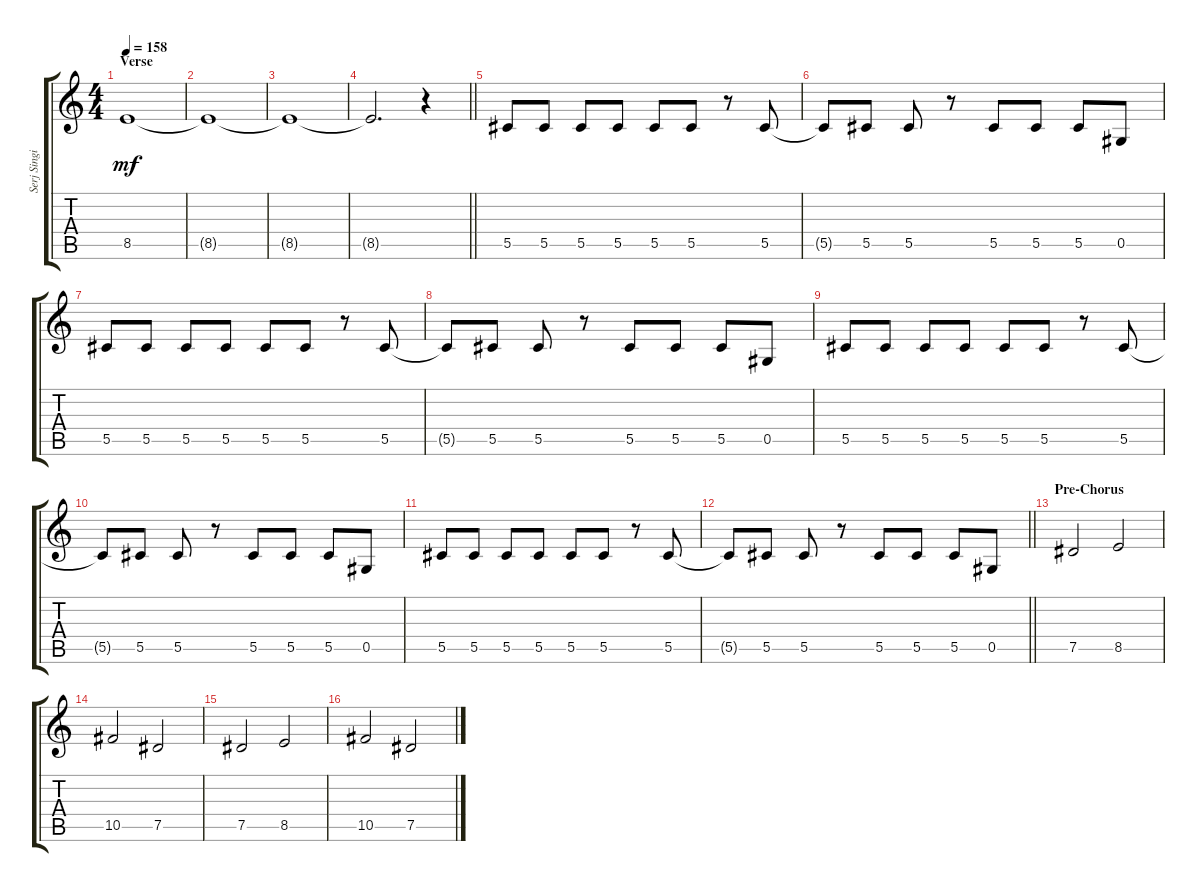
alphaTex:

\track ("Serj Singing" "Serj Singi") {instrument contrabass}
\staff {score tabs}
\tuning (Eb4 Bb3 Gb3 Db3 Ab2 Db2) {hide}
\ts (4 4)
\section ("" "Verse")
\tempo 158
\clef g2
\ks c
8.5.1{dy mf} |
8.5{t}.1 |
8.5{t}.1 |
\barLineRight lightlight
8.5{t}.2{d} r.4 |
5.5.8 5.5.8 5.5.8 5.5.8 5.5.8 5.5.8 r.8 5.5.8 |
5.5{t}.8 5.5.8 5.5.8 r.8 5.5.8 5.5.8 5.5.8 0.5.8 |
5.5.8 5.5.8 5.5.8 5.5.8 5.5.8 5.5.8 r.8 5.5.8 |
5.5{t}.8 5.5.8 5.5.8 r.8 5.5.8 5.5.8 5.5.8 0.5.8 |
5.5.8 5.5.8 5.5.8 5.5.8 5.5.8 5.5.8 r.8 5.5.8 |
5.5{t}.8 5.5.8 5.5.8 r.8 5.5.8 5.5.8 5.5.8 0.5.8 |
5.5.8 5.5.8 5.5.8 5.5.8 5.5.8 5.5.8 r.8 5.5.8 |
\barLineRight lightlight
5.5{t}.8 5.5.8 5.5.8 r.8 5.5.8 5.5.8 5.5.8 0.5.8 |
\section ("" "Pre-Chorus")
7.5.2 8.5.2 |
10.5.2 7.5.2 |
7.5.2 8.5.2 |
10.5.2 7.5.2
